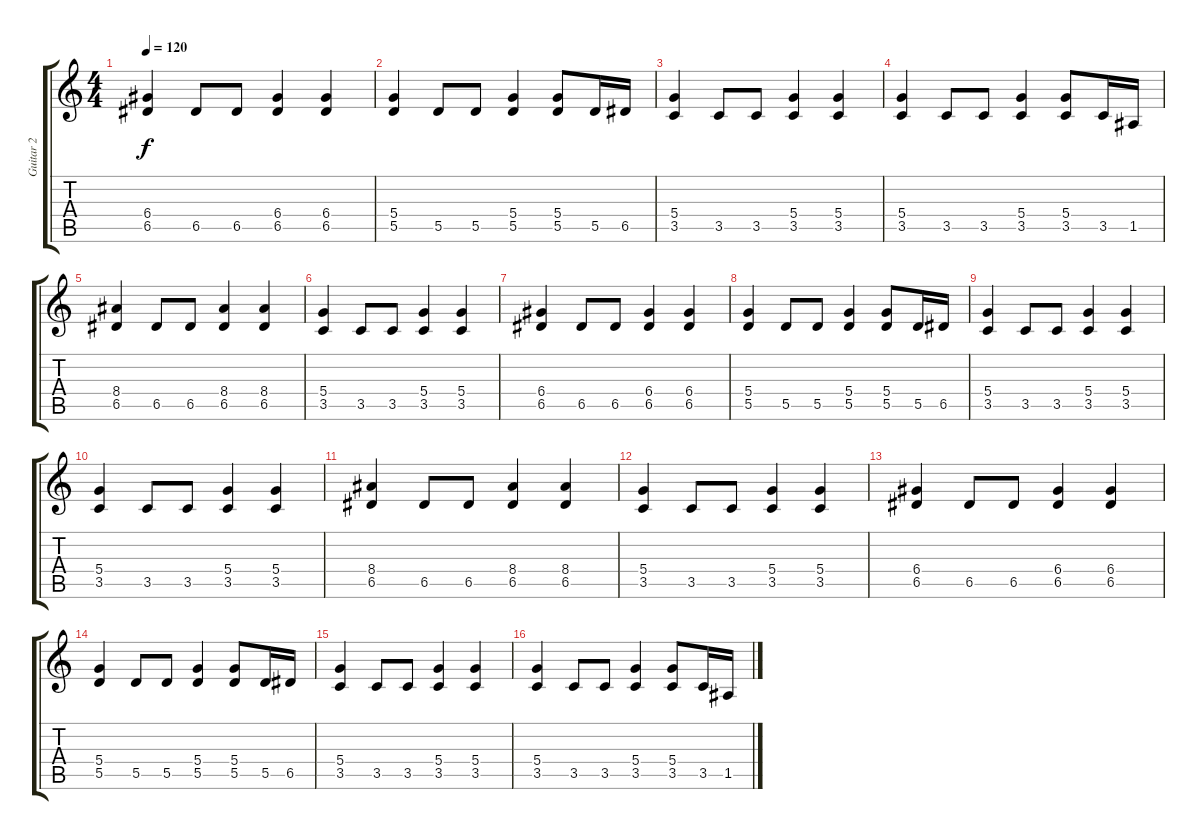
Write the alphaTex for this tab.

\track ("Guitar 2" "Guitar 2") {instrument distortionguitar}
\staff {score tabs}
\tuning (E4 B3 G3 D3 A2 E2) {hide}
\ts (4 4)
\tempo 120
\clef g2
\ks c
(6.4 6.5).4{dy f instrument acousticguitarsteel} 6.5.8 6.5.8 (6.4 6.5).4 (6.4 6.5).4 |
(5.4 5.5).4{instrument acousticguitarsteel} 5.5.8 5.5.8 (5.4 5.5).4 (5.4 5.5).8 5.5.16 6.5.16 |
(5.4 3.5).4{instrument acousticguitarsteel} 3.5.8 3.5.8 (5.4 3.5).4 (5.4 3.5).4 |
(5.4 3.5).4{instrument acousticguitarsteel} 3.5.8 3.5.8 (5.4 3.5).4 (5.4 3.5).8 3.5.16 1.5.16 |
(8.4 6.5).4{instrument acousticguitarsteel} 6.5.8 6.5.8 (8.4 6.5).4 (8.4 6.5).4 |
(5.4 3.5).4{instrument acousticguitarsteel} 3.5.8 3.5.8 (5.4 3.5).4 (5.4 3.5).4 |
(6.4 6.5).4{instrument acousticguitarsteel} 6.5.8 6.5.8 (6.4 6.5).4 (6.4 6.5).4 |
(5.4 5.5).4{instrument acousticguitarsteel} 5.5.8 5.5.8 (5.4 5.5).4 (5.4 5.5).8 5.5.16 6.5.16 |
(5.4 3.5).4{instrument acousticguitarsteel} 3.5.8 3.5.8 (5.4 3.5).4 (5.4 3.5).4 |
(5.4 3.5).4{instrument acousticguitarsteel} 3.5.8 3.5.8 (5.4 3.5).4 (5.4 3.5).4 |
(8.4 6.5).4{instrument acousticguitarsteel} 6.5.8 6.5.8 (8.4 6.5).4 (8.4 6.5).4 |
(5.4 3.5).4{instrument acousticguitarsteel} 3.5.8 3.5.8 (5.4 3.5).4 (5.4 3.5).4 |
(6.4 6.5).4{instrument acousticguitarsteel} 6.5.8 6.5.8 (6.4 6.5).4 (6.4 6.5).4 |
(5.4 5.5).4{instrument acousticguitarsteel} 5.5.8 5.5.8 (5.4 5.5).4 (5.4 5.5).8 5.5.16 6.5.16 |
(5.4 3.5).4{instrument acousticguitarsteel} 3.5.8 3.5.8 (5.4 3.5).4 (5.4 3.5).4 |
(5.4 3.5).4{instrument acousticguitarsteel} 3.5.8 3.5.8 (5.4 3.5).4 (5.4 3.5).8 3.5.16 1.5.16
